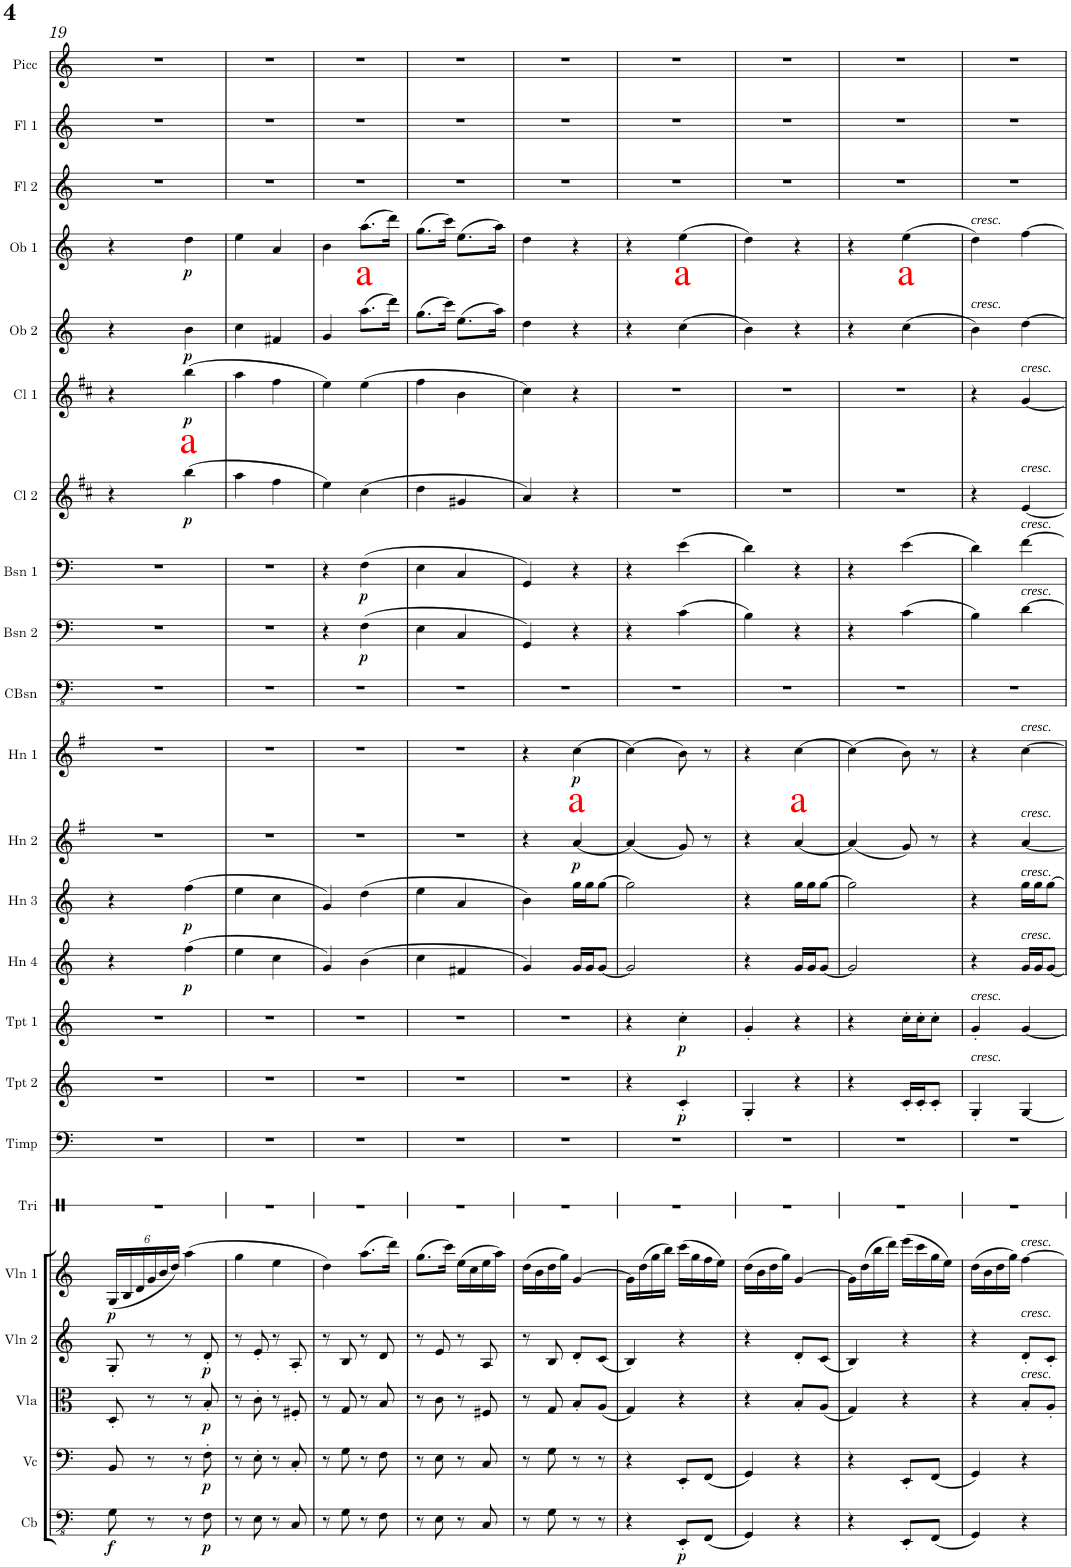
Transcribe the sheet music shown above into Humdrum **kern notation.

**kern	**dynam	**kern	**dynam	**kern	**dynam	**kern	**dynam	**kern	**dynam	**kern	**kern	**kern	**dynam	**kern	**dynam	**kern	**dynam	**kern	**dynam	**kern	**dynam	**kern	**text	**dynam	**kern	**kern	**dynam	**kern	**dynam	**kern	**dynam	**kern	**text	**dynam	**kern	**dynam	**kern	**text	**dynam	**kern	**kern	**kern
*part23	*part23	*part22	*part22	*part21	*part21	*part20	*part20	*part19	*part19	*part18	*part17	*part16	*part16	*part15	*part15	*part14	*part14	*part13	*part13	*part12	*part12	*part11	*part11	*part11	*part10	*part9	*part9	*part8	*part8	*part7	*part7	*part6	*part6	*part6	*part5	*part5	*part4	*part4	*part4	*part3	*part2	*part1
*staff23	*staff23	*staff22	*staff22	*staff21	*staff21	*staff20	*staff20	*staff19	*staff19	*staff18	*staff17	*staff16	*staff16	*staff15	*staff15	*staff14	*staff14	*staff13	*staff13	*staff12	*staff12	*staff11	*staff11	*staff11	*staff10	*staff9	*staff9	*staff8	*staff8	*staff7	*staff7	*staff6	*staff6	*staff6	*staff5	*staff5	*staff4	*staff4	*staff4	*staff3	*staff2	*staff1
*I"Contrabass	*	*I"Violoncello	*	*I"Viola	*	*I"Violin 2	*	*I"Violin 1	*	*I"Triangle	*I"Timpani	*I"C Trumpet 2	*	*I"C Trumpet 1	*	*I"C Horn 4	*	*I"C Horn 3	*	*I"F Horn 2	*	*I"F Horn 1	*	*	*I"Contrabassoon	*I"Bassoon 2	*	*I"Bassoon 1	*	*I"Bb Clarinet 2	*	*I"Bb Clarinet 1	*	*	*I"Oboe 2	*	*I"Oboe 1	*	*	*I"Flute 2	*I"Flute 1	*I"Piccolo
*I'Cb	*	*I'Vc	*	*I'Vla	*	*I'Vln 2	*	*I'Vln 1	*	*I'Tri	*I'Timp	*I'Tpt 2	*	*I'Tpt 1	*	*I'Hn 4	*	*I'Hn 3	*	*I'Hn 2	*	*I'Hn 1	*	*	*I'CBsn	*I'Bsn 2	*	*I'Bsn 1	*	*I'Cl 2	*	*I'Cl 1	*	*	*I'Ob 2	*	*I'Ob 1	*	*	*I'Fl 2	*I'Fl 1	*I'Picc
!!LO:PB:g=z
*clefFv4	*	*clefF4	*	*clefC3	*	*clefG2	*	*clefG2	*	*clefX	*clefF4	*clefG2	*	*clefG2	*	*clefG2	*	*clefG2	*	*clefG2	*	*clefG2	*	*	*clefFv4	*clefF4	*	*clefF4	*	*clefG2	*	*clefG2	*	*	*clefG2	*	*clefG2	*	*	*clefG2	*clefG2	*clefG2
*	*	*	*	*	*	*	*	*	*	*	*	*Trd1c2	*	*Trd1c2	*	*Trd7c12	*	*Trd7c12	*	*Trd4c7	*	*Trd4c7	*	*	*	*	*	*	*	*Trd1c2	*	*Trd1c2	*	*	*	*	*	*	*	*	*	*Trd-7c-12
*k[]	*	*k[]	*	*k[]	*	*k[]	*	*k[]	*	*k[]	*k[]	*k[]	*	*k[]	*	*k[]	*	*k[]	*	*k[f#]	*	*k[f#]	*	*	*k[]	*k[]	*	*k[]	*	*k[f#c#]	*	*k[f#c#]	*	*	*k[]	*	*k[]	*	*	*k[]	*k[]	*k[]
*M2/4	*	*M2/4	*	*M2/4	*	*M2/4	*	*M2/4	*	*M2/4	*M2/4	*M2/4	*	*M2/4	*	*M2/4	*	*M2/4	*	*M2/4	*	*M2/4	*	*	*M2/4	*M2/4	*	*M2/4	*	*M2/4	*	*M2/4	*	*	*M2/4	*	*M2/4	*	*	*M2/4	*M2/4	*M2/4
*	*	*	*	*	*	*	*	*Xbrackettup	*	*	*	*	*	*	*	*	*	*	*	*	*	*	*	*	*	*	*	*	*	*	*	*	*	*	*	*	*	*	*	*	*	*
=19	=19	=19	=19	=19	=19	=19	=19	=19	=19	=19	=19	=19	=19	=19	=19	=19	=19	=19	=19	=19	=19	=19	=19	=19	=19	=19	=19	=19	=19	=19	=19	=19	=19	=19	=19	=19	=19	=19	=19	=19	=19	=19
!	!LO:DY:b	!	!	!	!	!	!	!	!LO:DY:b	!	!	!	!	!	!	!	!	!	!	!	!	!	!	!	!	!	!	!	!	!	!	!	!	!	!	!	!	!	!	!	!	!
8GG\	f	8BB/	.	8D'/	.	8G'/	.	(24G/LL	p	2r	2r	2r	.	2r	.	4r	.	4r	.	2r	.	2r	.	.	2r	2r	.	2r	.	4r	.	4r	.	.	4r	.	4r	.	.	2r	2r	2r
.	.	.	.	.	.	.	.	24B/	.	.	.	.	.	.	.	.	.	.	.	.	.	.	.	.	.	.	.	.	.	.	.	.	.	.	.	.	.	.	.	.	.	.
.	.	.	.	.	.	.	.	24d/	.	.	.	.	.	.	.	.	.	.	.	.	.	.	.	.	.	.	.	.	.	.	.	.	.	.	.	.	.	.	.	.	.	.
8r	.	8r	.	8r	.	8r	.	24g/	.	.	.	.	.	.	.	.	.	.	.	.	.	.	.	.	.	.	.	.	.	.	.	.	.	.	.	.	.	.	.	.	.	.
.	.	.	.	.	.	.	.	24b/	.	.	.	.	.	.	.	.	.	.	.	.	.	.	.	.	.	.	.	.	.	.	.	.	.	.	.	.	.	.	.	.	.	.
.	.	.	.	.	.	.	.	24dd/JJ)	.	.	.	.	.	.	.	.	.	.	.	.	.	.	.	.	.	.	.	.	.	.	.	.	.	.	.	.	.	.	.	.	.	.
!	!	!	!	!	!	!	!	!	!	!	!	!	!	!	!	!	!LO:DY:b	!	!LO:DY:b	!	!	!	!	!	!	!	!	!	!	!	!LO:DY:b	!	!LO:LY:b:color=#FF0000	!LO:DY:b	!	!LO:DY:b	!	!	!LO:DY:b	!	!	!
8r	.	8r	.	8r	.	8r	.	(4aa\	.	.	.	.	.	.	.	(4ff\	p	(4ff\	p	.	.	.	.	.	.	.	.	.	.	(4bb\	p	(4bb\	a	p	4b\	p	4dd\	.	p	.	.	.
!	!LO:DY:b	!	!LO:DY:b	!	!LO:DY:b	!	!LO:DY:b	!	!	!	!	!	!	!	!	!	!	!	!	!	!	!	!	!	!	!	!	!	!	!	!	!	!	!	!	!	!	!	!	!	!	!
8FF\	p	8F'\	p	8B'/	p	8d'/	p	.	.	.	.	.	.	.	.	.	.	.	.	.	.	.	.	.	.	.	.	.	.	.	.	.	.	.	.	.	.	.	.	.	.	.
=20	=20	=20	=20	=20	=20	=20	=20	=20	=20	=20	=20	=20	=20	=20	=20	=20	=20	=20	=20	=20	=20	=20	=20	=20	=20	=20	=20	=20	=20	=20	=20	=20	=20	=20	=20	=20	=20	=20	=20	=20	=20	=20
8r	.	8r	.	8r	.	8r	.	4gg\	.	2r	2r	2r	.	2r	.	4ee\	.	4ee\	.	2r	.	2r	.	.	2r	2r	.	2r	.	4aa\	.	4aa\	.	.	4cc\	.	4ee\	.	.	2r	2r	2r
8EE\	.	8E'\	.	8c'\	.	8e'/	.	.	.	.	.	.	.	.	.	.	.	.	.	.	.	.	.	.	.	.	.	.	.	.	.	.	.	.	.	.	.	.	.	.	.	.
8r	.	8r	.	8r	.	8r	.	4ee\	.	.	.	.	.	.	.	4cc\	.	4cc\	.	.	.	.	.	.	.	.	.	.	.	4ff#\	.	4ff#\	.	.	4f#X/	.	4a/	.	.	.	.	.
8CC/	.	8C'/	.	8F#X'/	.	8A'/	.	.	.	.	.	.	.	.	.	.	.	.	.	.	.	.	.	.	.	.	.	.	.	.	.	.	.	.	.	.	.	.	.	.	.	.
=21	=21	=21	=21	=21	=21	=21	=21	=21	=21	=21	=21	=21	=21	=21	=21	=21	=21	=21	=21	=21	=21	=21	=21	=21	=21	=21	=21	=21	=21	=21	=21	=21	=21	=21	=21	=21	=21	=21	=21	=21	=21	=21
8r	.	8r	.	8r	.	8r	.	4dd\)	.	2r	2r	2r	.	2r	.	4g/)	.	4g/)	.	2r	.	2r	.	.	2r	4r	.	4r	.	4ee\)	.	4ee\)	.	.	4g/	.	4b\	.	.	2r	2r	2r
8GG\	.	8G\	.	8G/	.	8B/	.	.	.	.	.	.	.	.	.	.	.	.	.	.	.	.	.	.	.	.	.	.	.	.	.	.	.	.	.	.	.	.	.	.	.	.
!	!	!	!	!	!	!	!	!	!	!	!	!	!	!	!	!	!	!	!	!	!	!	!	!	!	!	!LO:DY:b	!	!LO:DY:b	!	!	!	!	!	!	!	!	!LO:LY:b:color=#FF0000	!	!	!	!
8r	.	8r	.	8r	.	8r	.	(8.aa\L	.	.	.	.	.	.	.	(4b\	.	(4dd\	.	.	.	.	.	.	.	(4F\	p	(4F\	p	(4cc#\	.	(4ee\	.	.	(8.aa\L	.	(8.aa\L	a	.	.	.	.
8FF\	.	8F\	.	8B/	.	8d/	.	.	.	.	.	.	.	.	.	.	.	.	.	.	.	.	.	.	.	.	.	.	.	.	.	.	.	.	.	.	.	.	.	.	.	.
.	.	.	.	.	.	.	.	16ddd\Jk)	.	.	.	.	.	.	.	.	.	.	.	.	.	.	.	.	.	.	.	.	.	.	.	.	.	.	16ddd\Jk)	.	16ddd\Jk)	.	.	.	.	.
=22	=22	=22	=22	=22	=22	=22	=22	=22	=22	=22	=22	=22	=22	=22	=22	=22	=22	=22	=22	=22	=22	=22	=22	=22	=22	=22	=22	=22	=22	=22	=22	=22	=22	=22	=22	=22	=22	=22	=22	=22	=22	=22
8r	.	8r	.	8r	.	8r	.	(8.gg\L	.	2r	2r	2r	.	2r	.	4cc\	.	4ee\	.	2r	.	2r	.	.	2r	4E\	.	4E\	.	4dd\	.	4ff#\	.	.	(8.gg\L	.	(8.gg\L	.	.	2r	2r	2r
8EE\	.	8E\	.	8c\	.	8e/	.	.	.	.	.	.	.	.	.	.	.	.	.	.	.	.	.	.	.	.	.	.	.	.	.	.	.	.	.	.	.	.	.	.	.	.
.	.	.	.	.	.	.	.	16ccc\Jk)	.	.	.	.	.	.	.	.	.	.	.	.	.	.	.	.	.	.	.	.	.	.	.	.	.	.	16ccc\Jk)	.	16ccc\Jk)	.	.	.	.	.
8r	.	8r	.	8r	.	8r	.	(16ee\LL	.	.	.	.	.	.	.	4f#X/	.	4a/	.	.	.	.	.	.	.	4C/	.	4C/	.	4g#X/	.	4b\	.	.	(8.ee\L	.	(8.ee\L	.	.	.	.	.
.	.	.	.	.	.	.	.	16cc\	.	.	.	.	.	.	.	.	.	.	.	.	.	.	.	.	.	.	.	.	.	.	.	.	.	.	.	.	.	.	.	.	.	.
8CC/	.	8C/	.	8F#X/	.	8A/	.	16ee\	.	.	.	.	.	.	.	.	.	.	.	.	.	.	.	.	.	.	.	.	.	.	.	.	.	.	.	.	.	.	.	.	.	.
.	.	.	.	.	.	.	.	16aa\JJ)	.	.	.	.	.	.	.	.	.	.	.	.	.	.	.	.	.	.	.	.	.	.	.	.	.	.	16aa\Jk)	.	16aa\Jk)	.	.	.	.	.
=23	=23	=23	=23	=23	=23	=23	=23	=23	=23	=23	=23	=23	=23	=23	=23	=23	=23	=23	=23	=23	=23	=23	=23	=23	=23	=23	=23	=23	=23	=23	=23	=23	=23	=23	=23	=23	=23	=23	=23	=23	=23	=23
8r	.	8r	.	8r	.	8r	.	(16dd\LL	.	2r	2r	2r	.	2r	.	4g/)	.	4b\)	.	4r	.	4r	.	.	2r	4GG/)	.	4GG/)	.	4a/)	.	4cc#\)	.	.	4dd\	.	4dd\	.	.	2r	2r	2r
.	.	.	.	.	.	.	.	16b\	.	.	.	.	.	.	.	.	.	.	.	.	.	.	.	.	.	.	.	.	.	.	.	.	.	.	.	.	.	.	.	.	.	.
8GG\	.	8G\	.	8G/	.	8B/	.	16dd\	.	.	.	.	.	.	.	.	.	.	.	.	.	.	.	.	.	.	.	.	.	.	.	.	.	.	.	.	.	.	.	.	.	.
.	.	.	.	.	.	.	.	16gg\JJ)	.	.	.	.	.	.	.	.	.	.	.	.	.	.	.	.	.	.	.	.	.	.	.	.	.	.	.	.	.	.	.	.	.	.
!	!	!	!	!	!	!	!	!	!	!	!	!	!	!	!	!	!	!	!	!	!LO:DY:b	!	!LO:LY:b:color=#FF0000	!LO:DY:b	!	!	!	!	!	!	!	!	!	!	!	!	!	!	!	!	!	!
8r	.	8r	.	8B'/L	.	8d'/L	.	[4g/	.	.	.	.	.	.	.	16g/LL	.	16gg\LL	.	[4a/	p	[4cc\	a	p	.	4r	.	4r	.	4r	.	4r	.	.	4r	.	4r	.	.	.	.	.
.	.	.	.	.	.	.	.	.	.	.	.	.	.	.	.	16g/J	.	16gg\J	.	.	.	.	.	.	.	.	.	.	.	.	.	.	.	.	.	.	.	.	.	.	.	.
8r	.	8r	.	(8A/J	.	(8c/J	.	.	.	.	.	.	.	.	.	[8g/J	.	[8gg\J	.	.	.	.	.	.	.	.	.	.	.	.	.	.	.	.	.	.	.	.	.	.	.	.
=24	=24	=24	=24	=24	=24	=24	=24	=24	=24	=24	=24	=24	=24	=24	=24	=24	=24	=24	=24	=24	=24	=24	=24	=24	=24	=24	=24	=24	=24	=24	=24	=24	=24	=24	=24	=24	=24	=24	=24	=24	=24	=24
4r	.	4r	.	4G/)	.	4B/)	.	16g\LL]	.	2r	2r	4r	.	4r	.	2g/]	.	2gg\]	.	(4a/]	.	(4cc\]	.	.	2r	4r	.	4r	.	2r	.	2r	.	.	4r	.	4r	.	.	2r	2r	2r
.	.	.	.	.	.	.	.	(16dd\	.	.	.	.	.	.	.	.	.	.	.	.	.	.	.	.	.	.	.	.	.	.	.	.	.	.	.	.	.	.	.	.	.	.
.	.	.	.	.	.	.	.	16gg\	.	.	.	.	.	.	.	.	.	.	.	.	.	.	.	.	.	.	.	.	.	.	.	.	.	.	.	.	.	.	.	.	.	.
.	.	.	.	.	.	.	.	16bb\JJ)	.	.	.	.	.	.	.	.	.	.	.	.	.	.	.	.	.	.	.	.	.	.	.	.	.	.	.	.	.	.	.	.	.	.
!	!LO:DY:b	!	!	!	!	!	!	!	!	!	!	!	!LO:DY:b	!	!LO:DY:b	!	!	!	!	!	!	!	!	!	!	!	!	!	!	!	!	!	!	!	!	!	!	!LO:LY:b:color=#FF0000	!	!	!	!
8EEE'/L	p	8EE'/L	.	4r	.	4r	.	(16ccc\LL	.	.	.	4c'/	p	4cc'\	p	.	.	.	.	8g/)	.	8b\)	.	.	.	(4c\	.	(4e\	.	.	.	.	.	.	(4cc\	.	(4ee\	a	.	.	.	.
.	.	.	.	.	.	.	.	16gg\	.	.	.	.	.	.	.	.	.	.	.	.	.	.	.	.	.	.	.	.	.	.	.	.	.	.	.	.	.	.	.	.	.	.
(8FFF/J	.	(8FF/J	.	.	.	.	.	16ff\	.	.	.	.	.	.	.	.	.	.	.	8r	.	8r	.	.	.	.	.	.	.	.	.	.	.	.	.	.	.	.	.	.	.	.
.	.	.	.	.	.	.	.	16ee\JJ)	.	.	.	.	.	.	.	.	.	.	.	.	.	.	.	.	.	.	.	.	.	.	.	.	.	.	.	.	.	.	.	.	.	.
=25	=25	=25	=25	=25	=25	=25	=25	=25	=25	=25	=25	=25	=25	=25	=25	=25	=25	=25	=25	=25	=25	=25	=25	=25	=25	=25	=25	=25	=25	=25	=25	=25	=25	=25	=25	=25	=25	=25	=25	=25	=25	=25
4GGG/)	.	4GG/)	.	4r	.	4r	.	(16dd\LL	.	2r	2r	4G'/	.	4g'/	.	4r	.	4r	.	4r	.	4r	.	.	2r	4B\)	.	4d\)	.	2r	.	2r	.	.	4b\)	.	4dd\)	.	.	2r	2r	2r
.	.	.	.	.	.	.	.	16b\	.	.	.	.	.	.	.	.	.	.	.	.	.	.	.	.	.	.	.	.	.	.	.	.	.	.	.	.	.	.	.	.	.	.
.	.	.	.	.	.	.	.	16dd\	.	.	.	.	.	.	.	.	.	.	.	.	.	.	.	.	.	.	.	.	.	.	.	.	.	.	.	.	.	.	.	.	.	.
.	.	.	.	.	.	.	.	16gg\JJ)	.	.	.	.	.	.	.	.	.	.	.	.	.	.	.	.	.	.	.	.	.	.	.	.	.	.	.	.	.	.	.	.	.	.
!	!	!	!	!	!	!	!	!	!	!	!	!	!	!	!	!	!	!	!	!	!	!	!LO:LY:b:color=#FF0000	!	!	!	!	!	!	!	!	!	!	!	!	!	!	!	!	!	!	!
4r	.	4r	.	8B'/L	.	8d'/L	.	[4g/	.	.	.	4r	.	4r	.	16g/LL	.	16gg\LL	.	[4a/	.	[4cc\	a	.	.	4r	.	4r	.	.	.	.	.	.	4r	.	4r	.	.	.	.	.
.	.	.	.	.	.	.	.	.	.	.	.	.	.	.	.	16g/J	.	16gg\J	.	.	.	.	.	.	.	.	.	.	.	.	.	.	.	.	.	.	.	.	.	.	.	.
.	.	.	.	(8A/J	.	(8c/J	.	.	.	.	.	.	.	.	.	[8g/J	.	[8gg\J	.	.	.	.	.	.	.	.	.	.	.	.	.	.	.	.	.	.	.	.	.	.	.	.
=26	=26	=26	=26	=26	=26	=26	=26	=26	=26	=26	=26	=26	=26	=26	=26	=26	=26	=26	=26	=26	=26	=26	=26	=26	=26	=26	=26	=26	=26	=26	=26	=26	=26	=26	=26	=26	=26	=26	=26	=26	=26	=26
4r	.	4r	.	4G/)	.	4B/)	.	16g\LL]	.	2r	2r	4r	.	4r	.	2g/]	.	2gg\]	.	(4a/]	.	(4cc\]	.	.	2r	4r	.	4r	.	2r	.	2r	.	.	4r	.	4r	.	.	2r	2r	2r
.	.	.	.	.	.	.	.	(16dd\	.	.	.	.	.	.	.	.	.	.	.	.	.	.	.	.	.	.	.	.	.	.	.	.	.	.	.	.	.	.	.	.	.	.
.	.	.	.	.	.	.	.	16bb\	.	.	.	.	.	.	.	.	.	.	.	.	.	.	.	.	.	.	.	.	.	.	.	.	.	.	.	.	.	.	.	.	.	.
.	.	.	.	.	.	.	.	16ddd\JJ)	.	.	.	.	.	.	.	.	.	.	.	.	.	.	.	.	.	.	.	.	.	.	.	.	.	.	.	.	.	.	.	.	.	.
!	!	!	!	!	!	!	!	!	!	!	!	!	!	!	!	!	!	!	!	!	!	!	!	!	!	!	!	!	!	!	!	!	!	!	!	!	!	!LO:LY:b:color=#FF0000	!	!	!	!
8EEE'/L	.	8EE'/L	.	4r	.	4r	.	(16eee\LL	.	.	.	16c'/LL	.	16cc'\LL	.	.	.	.	.	8g/)	.	8b\)	.	.	.	(4c\	.	(4e\	.	.	.	.	.	.	(4cc\	.	(4ee\	a	.	.	.	.
.	.	.	.	.	.	.	.	16ccc\	.	.	.	16c'/J	.	16cc'\J	.	.	.	.	.	.	.	.	.	.	.	.	.	.	.	.	.	.	.	.	.	.	.	.	.	.	.	.
(8FFF/J	.	(8FF/J	.	.	.	.	.	16gg\	.	.	.	8c'/J	.	8cc'\J	.	.	.	.	.	8r	.	8r	.	.	.	.	.	.	.	.	.	.	.	.	.	.	.	.	.	.	.	.
.	.	.	.	.	.	.	.	16ee\JJ)	.	.	.	.	.	.	.	.	.	.	.	.	.	.	.	.	.	.	.	.	.	.	.	.	.	.	.	.	.	.	.	.	.	.
=27	=27	=27	=27	=27	=27	=27	=27	=27	=27	=27	=27	=27	=27	=27	=27	=27	=27	=27	=27	=27	=27	=27	=27	=27	=27	=27	=27	=27	=27	=27	=27	=27	=27	=27	=27	=27	=27	=27	=27	=27	=27	=27
!	!	!	!	!	!	!	!	!	!	!	!	!	!	!	!	!	!	!	!	!	!	!	!	!	!	!	!	!	!	!	!	!	!	!	!	!	!LO:TX:a:i:t=cresc.	!	!	!	!	!
!	!	!	!	!	!	!	!	!	!	!	!	!	!	!	!	!	!	!	!	!	!	!	!	!	!	!	!	!	!	!	!	!	!	!	!LO:TX:a:i:t=cresc.	!	!	!	!	!	!	!
!	!	!	!	!	!	!	!	!	!	!	!	!	!	!LO:TX:a:i:t=cresc.	!	!	!	!	!	!	!	!	!	!	!	!	!	!	!	!	!	!	!	!	!	!	!	!	!	!	!	!
!	!	!	!	!	!	!	!	!	!	!	!	!LO:TX:a:i:t=cresc.	!	!	!	!	!	!	!	!	!	!	!	!	!	!	!	!	!	!	!	!	!	!	!	!	!	!	!	!	!	!
4GGG/)	.	4GG/)	.	4r	.	4r	.	(16dd\LL	.	2r	2r	4G'/	.	4g'/	.	4r	.	4r	.	4r	.	4r	.	.	2r	4B\)	.	4d\)	.	4r	.	4r	.	.	4b\)	.	4dd\)	.	.	2r	2r	2r
.	.	.	.	.	.	.	.	16b\	.	.	.	.	.	.	.	.	.	.	.	.	.	.	.	.	.	.	.	.	.	.	.	.	.	.	.	.	.	.	.	.	.	.
.	.	.	.	.	.	.	.	16dd\	.	.	.	.	.	.	.	.	.	.	.	.	.	.	.	.	.	.	.	.	.	.	.	.	.	.	.	.	.	.	.	.	.	.
.	.	.	.	.	.	.	.	16gg\JJ)	.	.	.	.	.	.	.	.	.	.	.	.	.	.	.	.	.	.	.	.	.	.	.	.	.	.	.	.	.	.	.	.	.	.
!	!	!	!	!	!	!	!	!	!	!	!	!	!	!	!	!	!	!	!	!	!	!	!	!	!	!	!	!	!	!	!	!LO:TX:a:i:t=cresc.	!	!	!	!	!	!	!	!	!	!
!	!	!	!	!	!	!	!	!	!	!	!	!	!	!	!	!	!	!	!	!	!	!	!	!	!	!	!	!	!	!LO:TX:a:i:t=cresc.	!	!	!	!	!	!	!	!	!	!	!	!
!	!	!	!	!	!	!	!	!	!	!	!	!	!	!	!	!	!	!	!	!	!	!	!	!	!	!	!	!LO:TX:a:i:t=cresc.	!	!	!	!	!	!	!	!	!	!	!	!	!	!
!	!	!	!	!	!	!	!	!	!	!	!	!	!	!	!	!	!	!	!	!	!	!	!	!	!	!LO:TX:a:i:t=cresc.	!	!	!	!	!	!	!	!	!	!	!	!	!	!	!	!
!	!	!	!	!	!	!	!	!	!	!	!	!	!	!	!	!	!	!	!	!	!	!LO:TX:a:i:t=cresc.	!	!	!	!	!	!	!	!	!	!	!	!	!	!	!	!	!	!	!	!
!	!	!	!	!	!	!	!	!	!	!	!	!	!	!	!	!	!	!	!	!LO:TX:a:i:t=cresc.	!	!	!	!	!	!	!	!	!	!	!	!	!	!	!	!	!	!	!	!	!	!
!	!	!	!	!	!	!	!	!	!	!	!	!	!	!	!	!	!	!LO:TX:a:i:t=cresc.	!	!	!	!	!	!	!	!	!	!	!	!	!	!	!	!	!	!	!	!	!	!	!	!
!	!	!	!	!	!	!	!	!	!	!	!	!	!	!	!	!LO:TX:a:i:t=cresc.	!	!	!	!	!	!	!	!	!	!	!	!	!	!	!	!	!	!	!	!	!	!	!	!	!	!
!	!	!	!	!	!	!	!	!LO:TX:a:i:t=cresc.	!	!	!	!	!	!	!	!	!	!	!	!	!	!	!	!	!	!	!	!	!	!	!	!	!	!	!	!	!	!	!	!	!	!
!	!	!	!	!	!	!LO:TX:a:i:t=cresc.	!	!	!	!	!	!	!	!	!	!	!	!	!	!	!	!	!	!	!	!	!	!	!	!	!	!	!	!	!	!	!	!	!	!	!	!
!	!	!	!	!LO:TX:a:i:t=cresc.	!	!	!	!	!	!	!	!	!	!	!	!	!	!	!	!	!	!	!	!	!	!	!	!	!	!	!	!	!	!	!	!	!	!	!	!	!	!
4r	.	4r	.	8B'/L	.	8d'/L	.	[4ff\	.	.	.	[4G/	.	[4g/	.	16g/LL	.	16gg\LL	.	[4a/	.	[4cc\	.	.	.	[4d\	.	[4f\	.	[4e/	.	[4g/	.	.	[4dd\	.	[4ff\	.	.	.	.	.
.	.	.	.	.	.	.	.	.	.	.	.	.	.	.	.	16g/J	.	16gg\J	.	.	.	.	.	.	.	.	.	.	.	.	.	.	.	.	.	.	.	.	.	.	.	.
.	.	.	.	8A'/J	.	8c'/J	.	.	.	.	.	.	.	.	.	[8g/J	.	[8gg\J	.	.	.	.	.	.	.	.	.	.	.	.	.	.	.	.	.	.	.	.	.	.	.	.
=	=	=	=	=	=	=	=	=	=	=	=	=	=	=	=	=	=	=	=	=	=	=	=	=	=	=	=	=	=	=	=	=	=	=	=	=	=	=	=	=	=	=
*-	*-	*-	*-	*-	*-	*-	*-	*-	*-	*-	*-	*-	*-	*-	*-	*-	*-	*-	*-	*-	*-	*-	*-	*-	*-	*-	*-	*-	*-	*-	*-	*-	*-	*-	*-	*-	*-	*-	*-	*-	*-	*-
